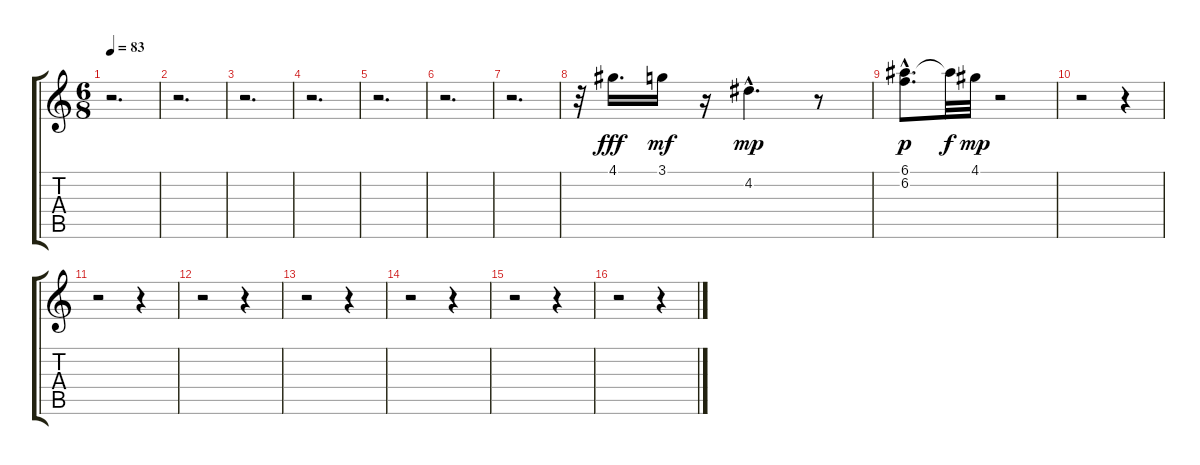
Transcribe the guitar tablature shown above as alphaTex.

\track "" {instrument electricbassfinger}
\staff {score tabs}
\tuning (E4 B3 G3 D3 A2 E2) {hide}
\ts (6 8)
\tempo 83
\clef g2
\ks c
r.2{d dy mp} |
r.2{d} |
r.2{d} |
r.2{d} |
r.2{d} |
r.2{d} |
r.2{d} |
r.32 4.1.16{d dy fff} 3.1.16{dy mf} r.16 4.2{hac}.4{d dy mp} r.8 |
(6.1{hac} 6.2{hac}).8{d dy p} 6.1{t}.32{dy f} 4.1.32{dy mp} r.2 |
r.2 r.4 |
r.2 r.4 |
r.2 r.4 |
r.2 r.4 |
r.2 r.4 |
r.2 r.4 |
r.2 r.4
